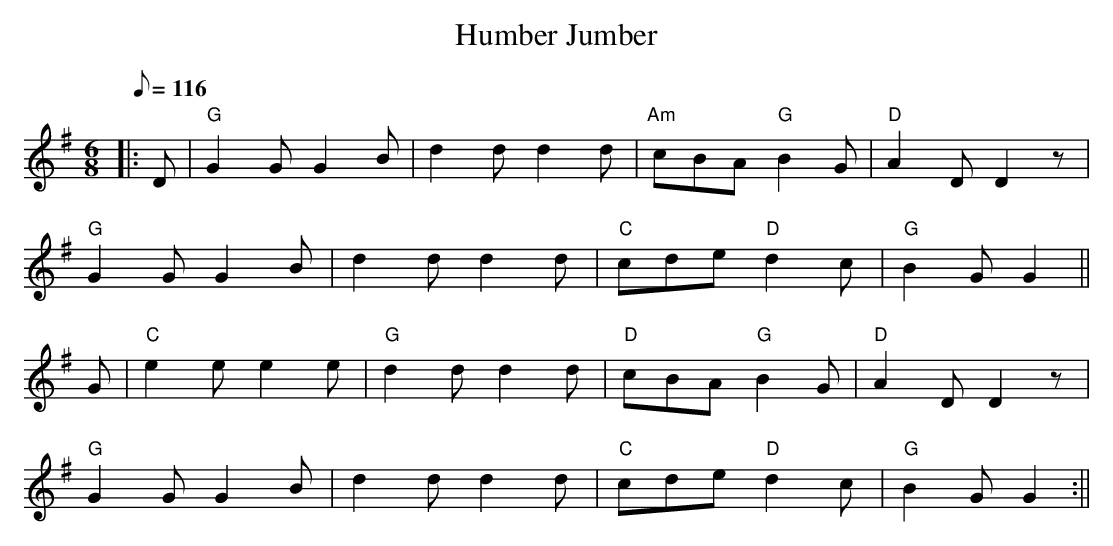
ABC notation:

X:1
T:Humber Jumber
M:6/8
L:1/8
Q:116
K:G
|: D  |  "G" G2 G G2 B | d2 d d2 d  | "Am" cBA  "G"  B2 G | "D"  A2 D D2z|!
"G" G2 G G2 B| d2 d d2 d | "C" cde  "D" d2 c | "G"  B2 G G2 ||!
G  | "C" e2 e e2 e| "G"  d2 d d2d  | "D"  cBA "G"  B2 G | "D" A2 D D2z|!
"G"  G2 G G2 B | d2 d d2 d | "C"  cde "D" d2 c | "G"  B2 G G2:||!
